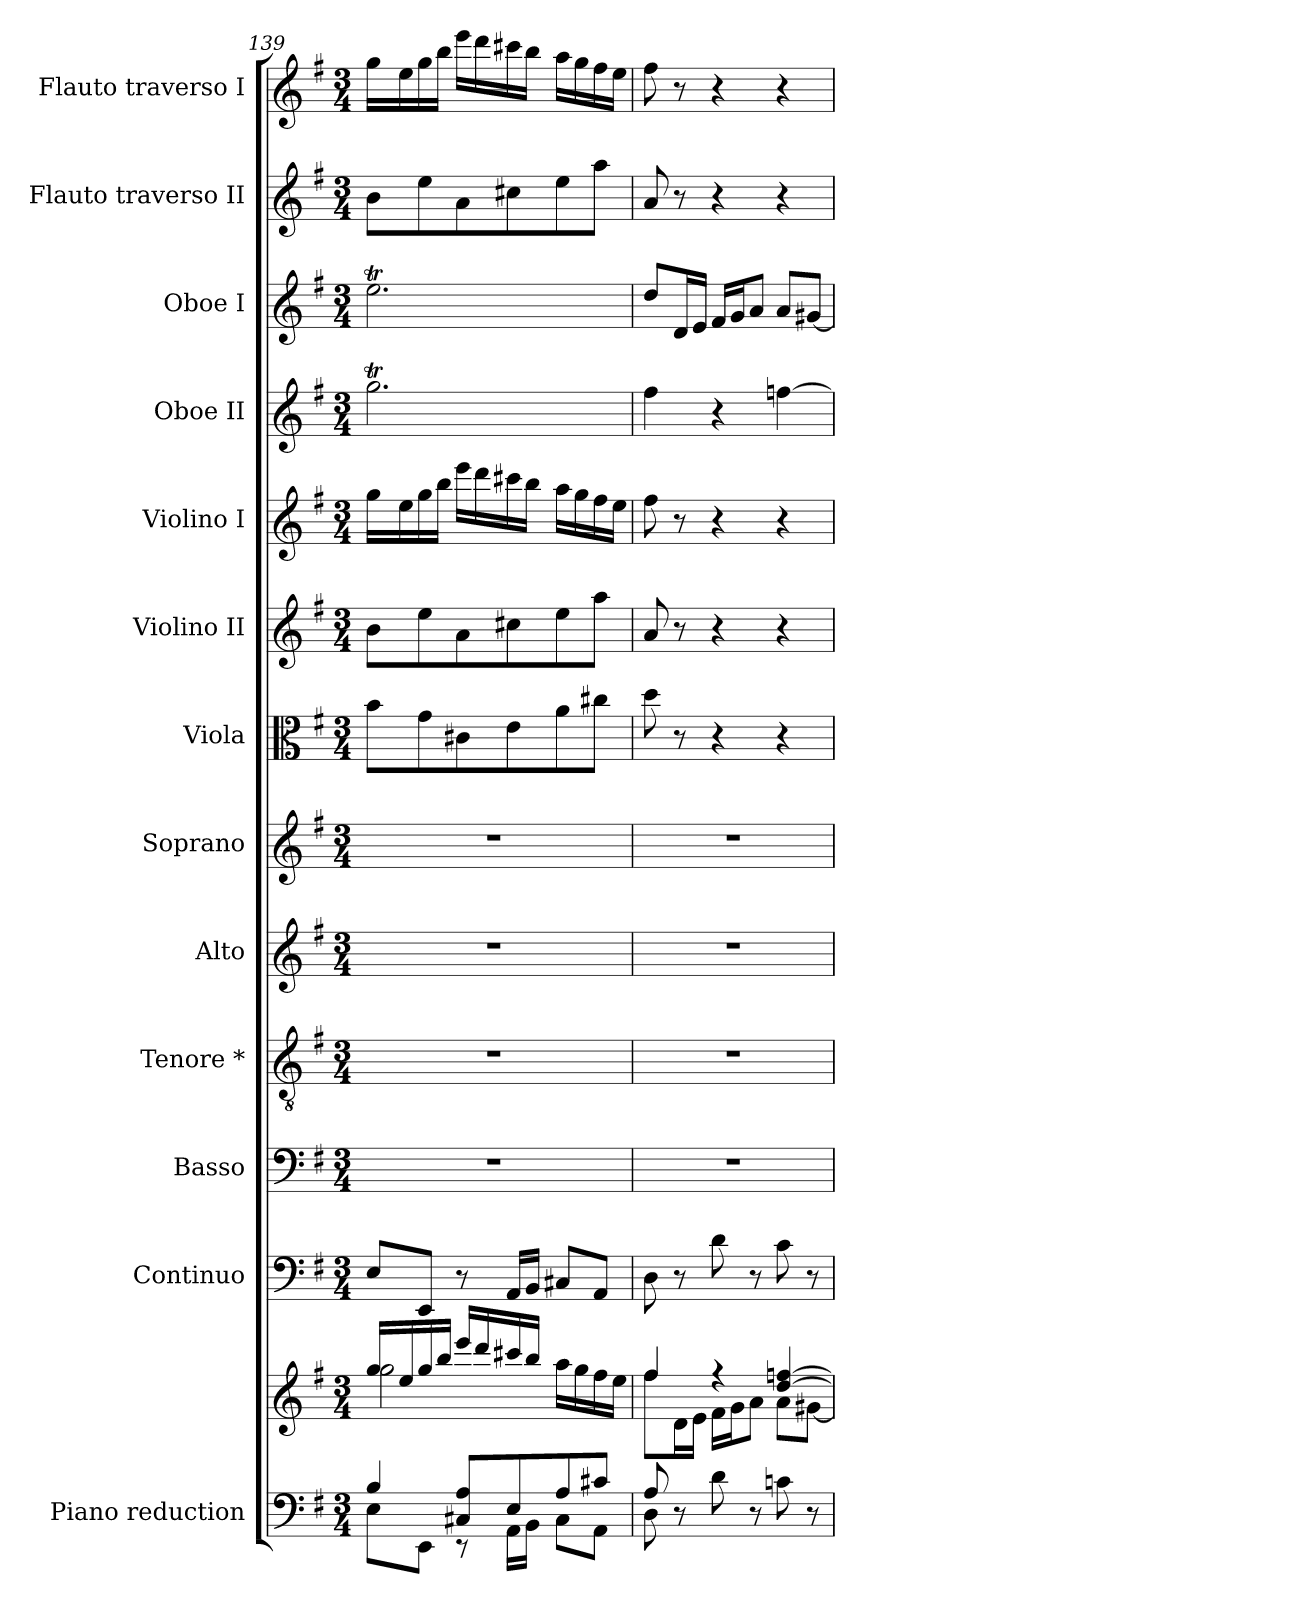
**kern	**kern	**kern	**kern	**kern	**kern	**kern	**kern	**kern	**kern	**kern	**kern	**kern	**kern
*part13	*part13	*part12	*part11	*part10	*part9	*part8	*part7	*part6	*part5	*part4	*part3	*part2	*part1
*staff14	*staff13	*staff12	*staff11	*staff10	*staff9	*staff8	*staff7	*staff6	*staff5	*staff4	*staff3	*staff2	*staff1
*I"Piano reduction	*	*I"Continuo	*I"Basso	*I"Tenore *	*I"Alto	*I"Soprano	*I"Viola	*I"Violino II	*I"Violino I	*I"Oboe II	*I"Oboe I	*I"Flauto traverso II	*I"Flauto traverso I
*I'Pno	*	*	*	*	*	*	*I'Vla	*I'Vln	*I'Vln	*I'Ob	*I'Ob	*	*
*clefF4	*clefG2	*clefF4	*clefF4	*clefGv2	*clefG2	*clefG2	*clefC3	*clefG2	*clefG2	*clefG2	*clefG2	*clefG2	*clefG2
*k[f#]	*k[f#]	*k[f#]	*k[f#]	*k[f#]	*k[f#]	*k[f#]	*k[f#]	*k[f#]	*k[f#]	*k[f#]	*k[f#]	*k[f#]	*k[f#]
*M3/4	*M3/4	*M3/4	*M3/4	*M3/4	*M3/4	*M3/4	*M3/4	*M3/4	*M3/4	*M3/4	*M3/4	*M3/4	*M3/4
=139	=139	=139	=139	=139	=139	=139	=139	=139	=139	=139	=139	=139	=139
*^	*^	*	*	*	*	*	*	*	*	*	*	*	*
4B/	8E\L	16gg/LL	2gg\	8E/L	2.r	2.r	2.r	2.r	8b\L	8b\L	16gg\LL	2.ggT\	2.eeT\	8b\L	16gg\LL
.	.	16ee/	.	.	.	.	.	.	.	.	16ee\	.	.	.	16ee\
.	8EE\J	16gg/	.	8EE/J	.	.	.	.	8g\	8ee\	16gg\	.	.	8ee\	16gg\
.	.	16bb/JJ	.	.	.	.	.	.	.	.	16bb\JJ	.	.	.	16bb\JJ
8C#X/ 8A/L	8r	16eee/LL	.	8r	.	.	.	.	8c#X\	8a\	16eee\LL	.	.	8a\	16eee\LL
.	.	16ddd/	.	.	.	.	.	.	.	.	16ddd\	.	.	.	16ddd\
8E/	16AA\LL	16ccc#X/	.	16AA/LL	.	.	.	.	8e\	8cc#X\	16ccc#X\	.	.	8cc#X\	16ccc#X\
.	16BB\JJ	16bb/JJ	.	16BB/JJ	.	.	.	.	.	.	16bb\JJ	.	.	.	16bb\JJ
8A/	8C#\L	16aa\LL	4ryy	8C#X/L	.	.	.	.	8a\	8ee\	16aa\LL	.	.	8ee\	16aa\LL
.	.	16gg\	.	.	.	.	.	.	.	.	16gg\	.	.	.	16gg\
8c#X/J	8AA\J	16ff#\	.	8AA/J	.	.	.	.	8cc#X\J	8aa\J	16ff#\	.	.	8aa\J	16ff#\
.	.	16ee\JJ	.	.	.	.	.	.	.	.	16ee\JJ	.	.	.	16ee\JJ
!!LO:PB:g=z
=140	=140	=140	=140	=140	=140	=140	=140	=140	=140	=140	=140	=140	=140	=140	=140
8A/	8D\	4ff#/	8ff#\L	8D\	2.r	2.r	2.r	2.r	8dd\	8a/	8ff#\	4ff#\	8dd/L	8a/	8ff#\
8r	8ryy	.	16d\L	8r	.	.	.	.	8r	8r	8r	.	16d/L	8r	8r
.	.	.	16e\JJ	.	.	.	.	.	.	.	.	.	16e/JJ	.	.
8ryy	8d\	4r	16f#\LL	8d\	.	.	.	.	4r	4r	4r	4r	16f#/LL	4r	4r
.	.	.	16g\J	.	.	.	.	.	.	.	.	.	16g/J	.	.
8r	8ryy	.	8a\J	8r	.	.	.	.	.	.	.	.	8a/J	.	.
8ryy	8cn\	[4dd/ [4ffn/	8a\L	8c\	.	.	.	.	4r	4r	4r	[4ffn\	8a/L	4r	4r
8r	8ryy	.	[8g#X\J	8r	.	.	.	.	.	.	.	.	[8g#X/J	.	.
*v	*v	*	*	*	*	*	*	*	*	*	*	*	*	*	*
*	*v	*v	*	*	*	*	*	*	*	*	*	*	*	*
=	=	=	=	=	=	=	=	=	=	=	=	=	=
*-	*-	*-	*-	*-	*-	*-	*-	*-	*-	*-	*-	*-	*-
